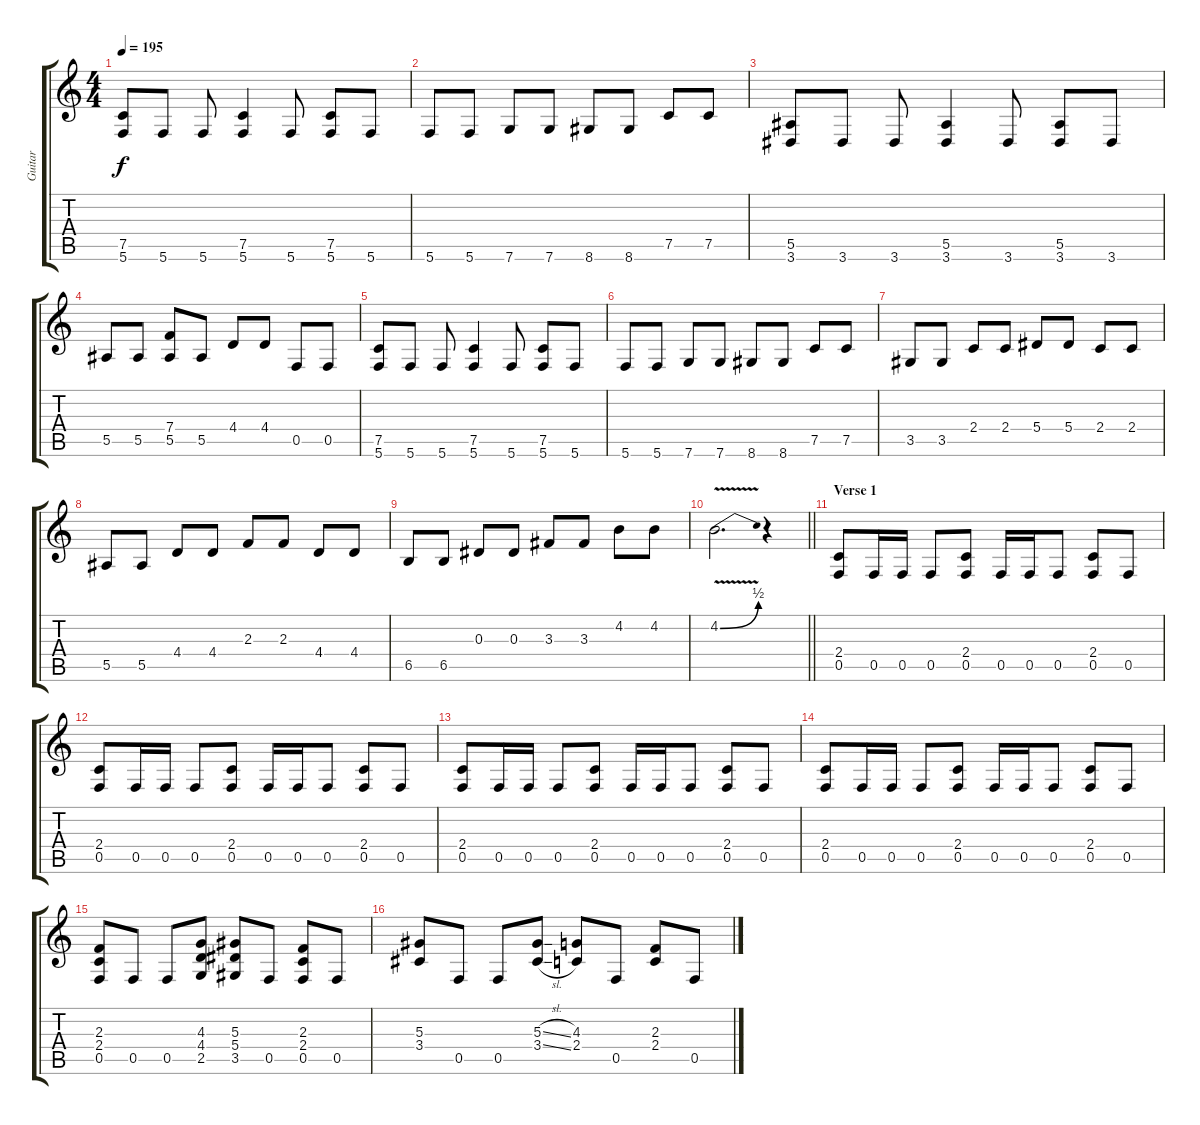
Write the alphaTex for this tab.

\track ("Guitar" "Guitar") {instrument distortionguitar}
\staff {score tabs}
\tuning (C4 G3 Eb3 Bb2 F2 C2) {hide}
\ts (4 4)
\tempo 195
\clef g2
\ks c
(7.5 5.6).8{dy f} 5.6.8 5.6.8 (7.5 5.6).4 5.6.8 (7.5 5.6).8 5.6.8 |
5.6.8 5.6.8 7.6.8 7.6.8 8.6.8 8.6.8 7.5.8 7.5.8 |
(5.5 3.6).8 3.6.8 3.6.8 (5.5 3.6).4 3.6.8 (5.5 3.6).8 3.6.8 |
5.5.8 5.5.8 (7.4 5.5).8 5.5.8 4.4.8 4.4.8 0.5.8 0.5.8 |
(7.5 5.6).8 5.6.8 5.6.8 (7.5 5.6).4 5.6.8 (7.5 5.6).8 5.6.8 |
5.6.8 5.6.8 7.6.8 7.6.8 8.6.8 8.6.8 7.5.8 7.5.8 |
3.5.8 3.5.8 2.4.8 2.4.8 5.4.8 5.4.8 2.4.8 2.4.8 |
5.5.8 5.5.8 4.4.8 4.4.8 2.3.8 2.3.8 4.4.8 4.4.8 |
6.5.8 6.5.8 0.3.8 0.3.8 3.3.8 3.3.8 4.2.8 4.2.8 |
\barLineRight lightlight
4.2{be (bend 0 0 60 2) v}.2{d} r.4 |
\section ("" "Verse 1")
(2.4 0.5).8 0.5.16 0.5.16 0.5.8 (2.4 0.5).8 0.5.16 0.5.16 0.5.8 (2.4 0.5).8 0.5.8 |
(2.4 0.5).8 0.5.16 0.5.16 0.5.8 (2.4 0.5).8 0.5.16 0.5.16 0.5.8 (2.4 0.5).8 0.5.8 |
(2.4 0.5).8 0.5.16 0.5.16 0.5.8 (2.4 0.5).8 0.5.16 0.5.16 0.5.8 (2.4 0.5).8 0.5.8 |
(2.4 0.5).8 0.5.16 0.5.16 0.5.8 (2.4 0.5).8 0.5.16 0.5.16 0.5.8 (2.4 0.5).8 0.5.8 |
(2.3 2.4 0.5).8 0.5.8 0.5.8 (4.3 4.4 2.5).8 (5.3 5.4 3.5).8 0.5.8 (2.3 2.4 0.5).8 0.5.8 |
(5.3 3.4).8 0.5.8 0.5.8 (5.3{sl} 3.4{sl}).8 (4.3 2.4).8 0.5.8 (2.3 2.4).8 0.5.8
